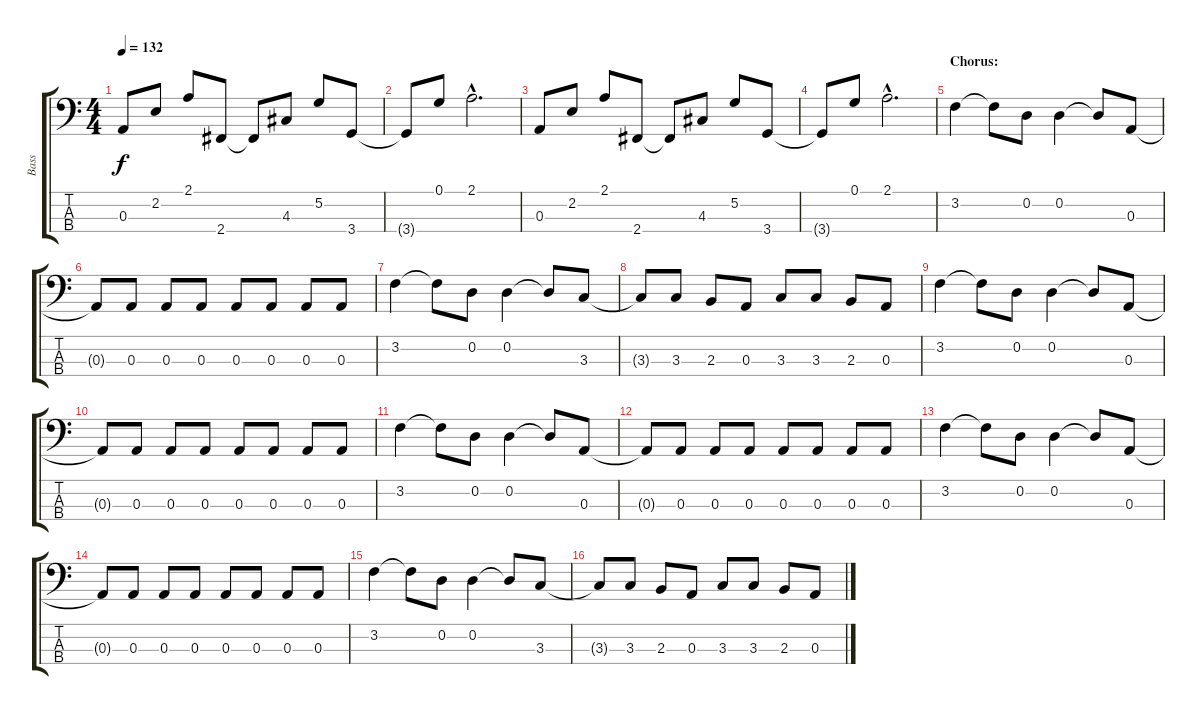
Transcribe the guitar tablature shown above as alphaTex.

\track ("Bass" "Bass") {instrument electricbassfinger}
\staff {score tabs}
\tuning (G2 D2 A1 E1) {hide}
\ts (4 4)
\tempo 132
\clef f4
\ks c
0.3.8{dy f} 2.2.8 2.1.8 2.4.8 2.4{t}.8 4.3.8 5.2.8 3.4.8 |
3.4{t}.8 0.1.8 2.1{hac}.2{d} |
0.3.8 2.2.8 2.1.8 2.4.8 2.4{t}.8 4.3.8 5.2.8 3.4.8 |
3.4{t}.8 0.1.8 2.1{hac}.2{d} |
\section ("" "Chorus:")
3.2.4 3.2{t}.8 0.2.8 0.2.4 0.2{t}.8 0.3.8 |
0.3{t}.8 0.3.8 0.3.8 0.3.8 0.3.8 0.3.8 0.3.8 0.3.8 |
3.2.4 3.2{t}.8 0.2.8 0.2.4 0.2{t}.8 3.3.8 |
3.3{t}.8 3.3.8 2.3.8 0.3.8 3.3.8 3.3.8 2.3.8 0.3.8 |
3.2.4 3.2{t}.8 0.2.8 0.2.4 0.2{t}.8 0.3.8 |
0.3{t}.8 0.3.8 0.3.8 0.3.8 0.3.8 0.3.8 0.3.8 0.3.8 |
3.2.4 3.2{t}.8 0.2.8 0.2.4 0.2{t}.8 0.3.8 |
0.3{t}.8 0.3.8 0.3.8 0.3.8 0.3.8 0.3.8 0.3.8 0.3.8 |
3.2.4 3.2{t}.8 0.2.8 0.2.4 0.2{t}.8 0.3.8 |
0.3{t}.8 0.3.8 0.3.8 0.3.8 0.3.8 0.3.8 0.3.8 0.3.8 |
3.2.4 3.2{t}.8 0.2.8 0.2.4 0.2{t}.8 3.3.8 |
3.3{t}.8 3.3.8 2.3.8 0.3.8 3.3.8 3.3.8 2.3.8 0.3.8
